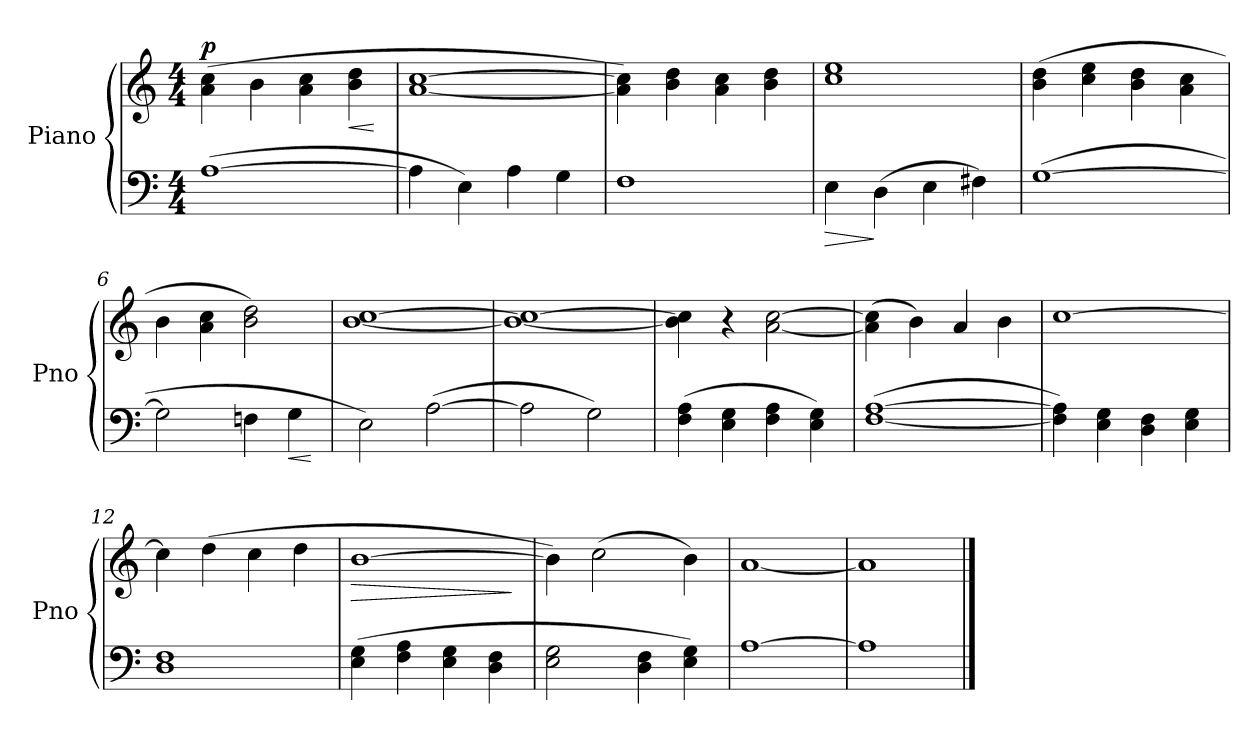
**kern	**dynam	**kern	**dynam
*part2	*part2	*part1	*part1
*staff2	*staff2	*staff1	*staff1
*I"Piano	*	*I"Piano	*
*I'Pno	*	*I'Pno	*
*clefF4	*	*clefG2	*
*k[]	*	*k[]	*
*M4/4	*	*M4/4	*
*MM110	*	*MM110	*
=1	=1	=1	=1
!	!	!	!LO:DY:a
([1A	.	(4a\ 4cc\	p
.	.	4b\	.
.	.	4a\ 4cc\	.
!	!	!	!LO:HP:b
.	.	4b\ 4dd\	<
.	.	.	[
=2	=2	=2	=2
4A\]	.	[1a [1cc	.
4E\)	.	.	.
4A\	.	.	.
4G\	.	.	.
=3	=3	=3	=3
1F	.	4a\] 4cc\])	.
.	.	4b\ 4dd\	.
.	.	4a\ 4cc\	.
.	.	4b\ 4dd\	.
=4	=4	=4	=4
!	!LO:HP:b	!	!
4E\	>	1cc 1ee	.
(4D\	]	.	.
4E\	.	.	.
4F#X\)	.	.	.
!!LO:LB:g=z
=5	=5	=5	=5
([1G	.	(4b\ 4dd\	.
.	.	4cc\ 4ee\	.
.	.	4b\ 4dd\	.
.	.	4a\ 4cc\	.
=6	=6	=6	=6
2G\]	.	4b\	.
.	.	4a\ 4cc\	.
4Fn\	.	2b\ 2dd\)	.
!	!LO:HP:b	!	!
4G\	<	.	.
.	[	.	.
=7	=7	=7	=7
2E\)	.	[1b [1cc	.
([2A\	.	.	.
=8	=8	=8	=8
2A\]	.	1b_ 1cc_	.
2G\)	.	.	.
=9	=9	=9	=9
(4F\ 4A\	.	4b\] 4cc\]	.
4E\ 4G\	.	4r	.
4F\ 4A\	.	[2a\ [2cc\	.
4E\ 4G\)	.	.	.
!!LO:LB:g=z
=10	=10	=10	=10
([1F [1A	.	(4a\] 4cc\]	.
.	.	4b\)	.
.	.	4a/	.
.	.	4b\	.
=11	=11	=11	=11
4F\] 4A\])	.	[1cc	.
4E\ 4G\	.	.	.
4D\ 4F\	.	.	.
4E\ 4G\	.	.	.
=12	=12	=12	=12
1D 1F	.	4cc\]	.
.	.	(4dd\	.
.	.	4cc\	.
.	.	4dd\	.
=13	=13	=13	=13
!	!	!	!LO:HP:b
(4E\ 4G\	.	[1b	>
4F\ 4A\	.	.	.
4E\ 4G\	.	.	.
4D\ 4F\	.	.	.
.	.	.	]
=14	=14	=14	=14
2E\ 2G\	.	4b\])	.
.	.	(2cc\	.
4D\ 4F\	.	.	.
4E\ 4G\)	.	4b\)	.
=15	=15	=15	=15
[1A	.	[1a	.
=16	=16	=16	=16
1A]	.	1a]	.
==	==	==	==
*-	*-	*-	*-
